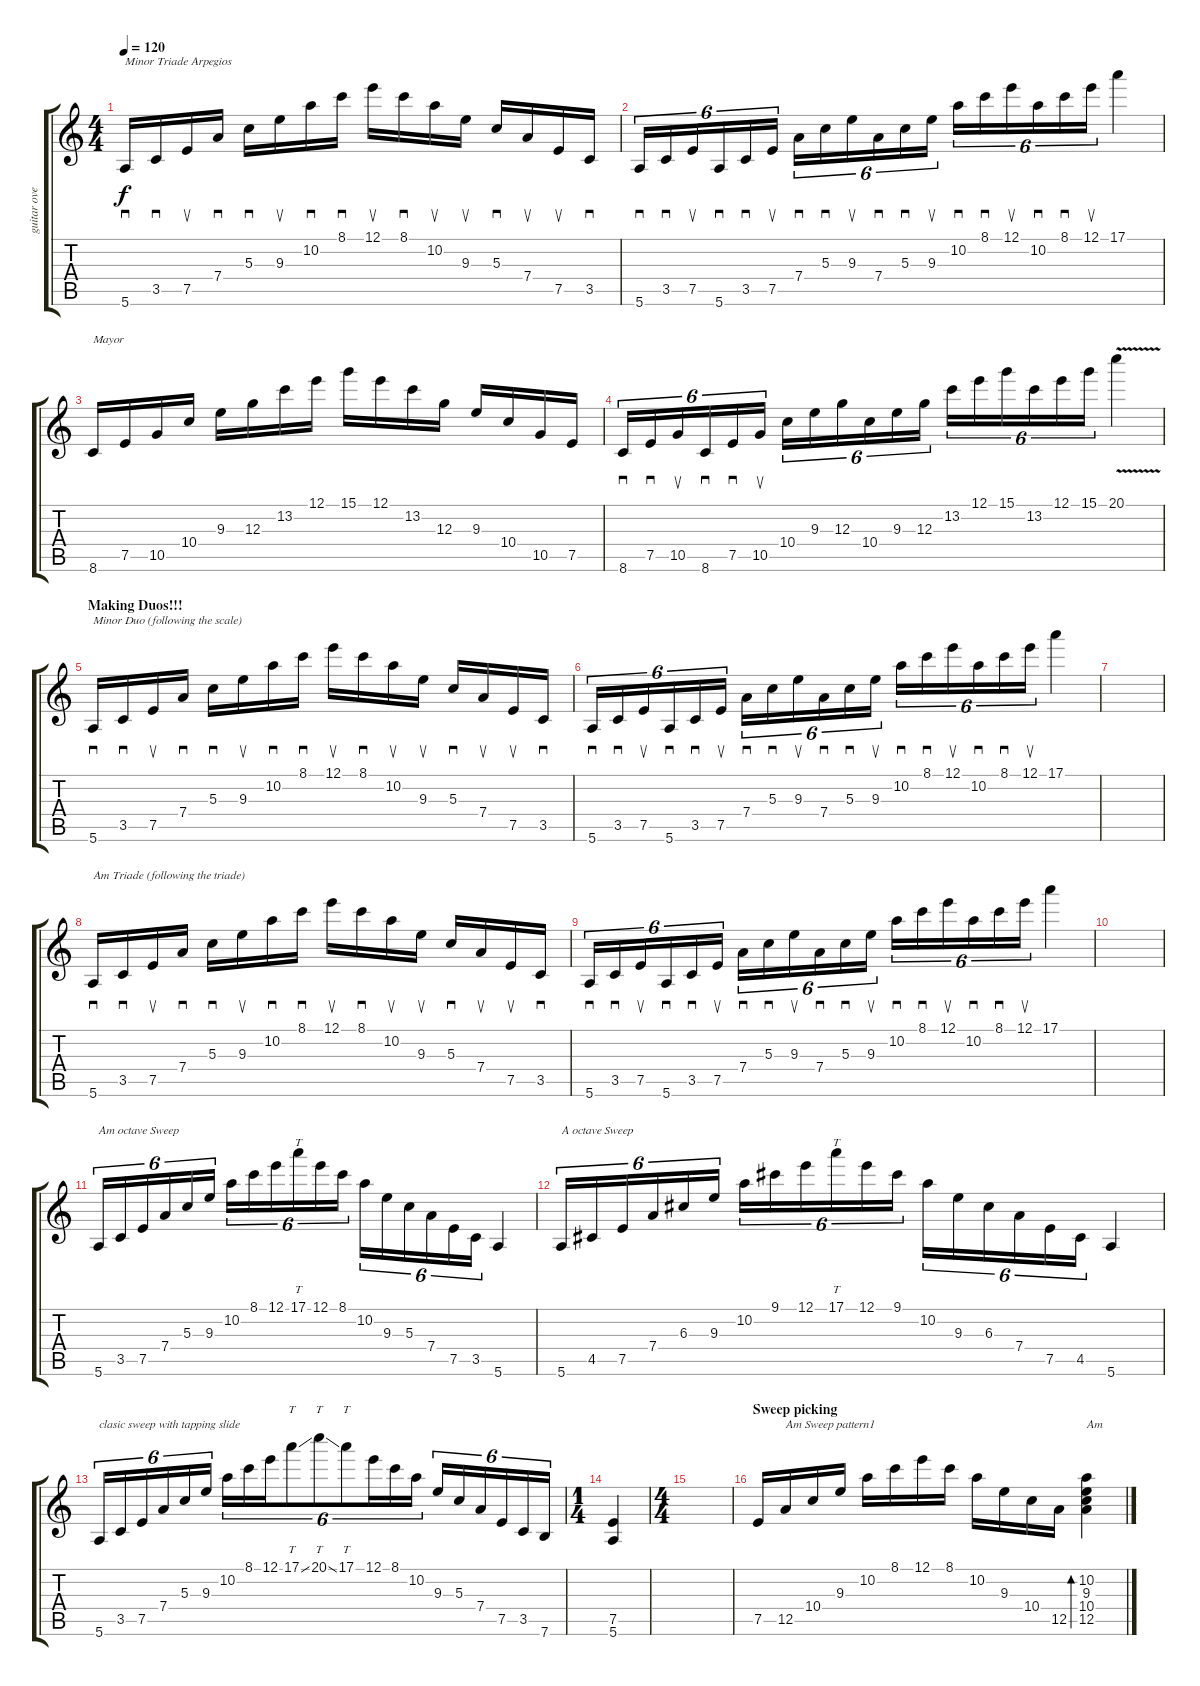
\track ("guitar overdrive" "guitar ove") {instrument overdrivenguitar}
\staff {score tabs}
\tuning (E4 B3 G3 D3 A2 E2) {hide}
\ts (4 4)
\tempo 120
\clef g2
\ks c
5.6.16{sd txt "Minor Triade Arpegios" dy f balance 8 instrument overdrivenguitar} 3.5.16{sd} 7.5.16{su} 7.4.16{sd} 5.3.16{sd} 9.3.16{su} 10.2.16{sd} 8.1.16{sd} 12.1.16{su} 8.1.16{sd} 10.2.16{su} 9.3.16{su} 5.3.16{sd} 7.4.16{su} 7.5.16{su} 3.5.16{sd} |
5.6.16{sd tu (6 4)} 3.5.16{sd tu (6 4)} 7.5.16{su tu (6 4)} 5.6.16{sd tu (6 4)} 3.5.16{sd tu (6 4)} 7.5.16{su tu (6 4)} 7.4.16{sd tu (6 4)} 5.3.16{sd tu (6 4)} 9.3.16{su tu (6 4)} 7.4.16{sd tu (6 4)} 5.3.16{sd tu (6 4)} 9.3.16{su tu (6 4)} 10.2.16{sd tu (6 4)} 8.1.16{sd tu (6 4)} 12.1.16{su tu (6 4)} 10.2.16{sd tu (6 4)} 8.1.16{sd tu (6 4)} 12.1.16{su tu (6 4)} 17.1.4 |
8.6.16{txt "Mayor"} 7.5.16 10.5.16 10.4.16 9.3.16 12.3.16 13.2.16 12.1.16 15.1.16 12.1.16 13.2.16 12.3.16 9.3.16 10.4.16 10.5.16 7.5.16 |
8.6.16{sd tu (6 4)} 7.5.16{sd tu (6 4)} 10.5.16{su tu (6 4)} 8.6.16{sd tu (6 4)} 7.5.16{sd tu (6 4)} 10.5.16{su tu (6 4)} 10.4.16{tu (6 4)} 9.3.16{tu (6 4)} 12.3.16{tu (6 4)} 10.4.16{tu (6 4)} 9.3.16{tu (6 4)} 12.3.16{tu (6 4)} 13.2.16{tu (6 4)} 12.1.16{tu (6 4)} 15.1.16{tu (6 4)} 13.2.16{tu (6 4)} 12.1.16{tu (6 4)} 15.1.16{tu (6 4)} 20.1{v}.4 |
\section ("" "Making Duos!!!")
5.6.16{sd txt "Minor Duo (following the scale)" balance 4} 3.5.16{sd} 7.5.16{su} 7.4.16{sd} 5.3.16{sd} 9.3.16{su} 10.2.16{sd} 8.1.16{sd} 12.1.16{su} 8.1.16{sd} 10.2.16{su} 9.3.16{su} 5.3.16{sd} 7.4.16{su} 7.5.16{su} 3.5.16{sd} |
5.6.16{sd tu (6 4)} 3.5.16{sd tu (6 4)} 7.5.16{su tu (6 4)} 5.6.16{sd tu (6 4)} 3.5.16{sd tu (6 4)} 7.5.16{su tu (6 4)} 7.4.16{sd tu (6 4)} 5.3.16{sd tu (6 4)} 9.3.16{su tu (6 4)} 7.4.16{sd tu (6 4)} 5.3.16{sd tu (6 4)} 9.3.16{su tu (6 4)} 10.2.16{sd tu (6 4)} 8.1.16{sd tu (6 4)} 12.1.16{su tu (6 4)} 10.2.16{sd tu (6 4)} 8.1.16{sd tu (6 4)} 12.1.16{su tu (6 4)} 17.1.4 |
|
5.6.16{sd txt "Am Triade (following the triade)" balance 4} 3.5.16{sd} 7.5.16{su} 7.4.16{sd} 5.3.16{sd} 9.3.16{su} 10.2.16{sd} 8.1.16{sd} 12.1.16{su} 8.1.16{sd} 10.2.16{su} 9.3.16{su} 5.3.16{sd} 7.4.16{su} 7.5.16{su} 3.5.16{sd} |
5.6.16{sd tu (6 4)} 3.5.16{sd tu (6 4)} 7.5.16{su tu (6 4)} 5.6.16{sd tu (6 4)} 3.5.16{sd tu (6 4)} 7.5.16{su tu (6 4)} 7.4.16{sd tu (6 4)} 5.3.16{sd tu (6 4)} 9.3.16{su tu (6 4)} 7.4.16{sd tu (6 4)} 5.3.16{sd tu (6 4)} 9.3.16{su tu (6 4)} 10.2.16{sd tu (6 4)} 8.1.16{sd tu (6 4)} 12.1.16{su tu (6 4)} 10.2.16{sd tu (6 4)} 8.1.16{sd tu (6 4)} 12.1.16{su tu (6 4)} 17.1.4 |
|
5.6.16{tu (6 4) txt "Am octave Sweep" balance 8} 3.5.16{tu (6 4)} 7.5.16{tu (6 4)} 7.4.16{tu (6 4)} 5.3.16{tu (6 4)} 9.3.16{tu (6 4)} 10.2.16{tu (6 4)} 8.1.16{tu (6 4)} 12.1.16{tu (6 4)} 17.1.16{tt tu (6 4)} 12.1.16{tu (6 4)} 8.1.16{tu (6 4)} 10.2.16{tu (6 4)} 9.3.16{tu (6 4)} 5.3.16{tu (6 4)} 7.4.16{tu (6 4)} 7.5.16{tu (6 4)} 3.5.16{tu (6 4)} 5.6.4 |
5.6.16{tu (6 4) txt "A octave Sweep"} 4.5.16{tu (6 4)} 7.5.16{tu (6 4)} 7.4.16{tu (6 4)} 6.3.16{tu (6 4)} 9.3.16{tu (6 4)} 10.2.16{tu (6 4)} 9.1.16{tu (6 4)} 12.1.16{tu (6 4)} 17.1.16{tt tu (6 4)} 12.1.16{tu (6 4)} 9.1.16{tu (6 4)} 10.2.16{tu (6 4)} 9.3.16{tu (6 4)} 6.3.16{tu (6 4)} 7.4.16{tu (6 4)} 7.5.16{tu (6 4)} 4.5.16{tu (6 4)} 5.6.4 |
5.6.16{tu (6 4) txt "clasic sweep with tapping slide"} 3.5.16{tu (6 4)} 7.5.16{tu (6 4)} 7.4.16{tu (6 4)} 5.3.16{tu (6 4)} 9.3.16{tu (6 4)} 10.2.16{tu (6 4)} 8.1.16{tu (6 4)} 12.1.16{tu (6 4)} 17.1{ss}.8{tt tu (6 4)} 20.1{ss}.8{tt tu (6 4)} 17.1.8{tt tu (6 4)} 12.1.16{tu (6 4)} 8.1.16{tu (6 4)} 10.2.16{tu (6 4)} 9.3.16{tu (6 4)} 5.3.16{tu (6 4)} 7.4.16{tu (6 4)} 7.5.16{tu (6 4)} 3.5.16{tu (6 4)} 7.6.16{tu (6 4)} |
\ts (1 4)
(7.5 5.6).4 |
\ts (4 4)
|
\section ("" "Sweep picking")
7.5.16 12.5.16{txt "Am Sweep pattern1"} 10.4.16 9.3.16 10.2.16 8.1.16 12.1.16 8.1.16 10.2.16 9.3.16 10.4.16 12.5.16 (10.2 9.3 10.4 12.5).4{bd 480 txt "Am"}
